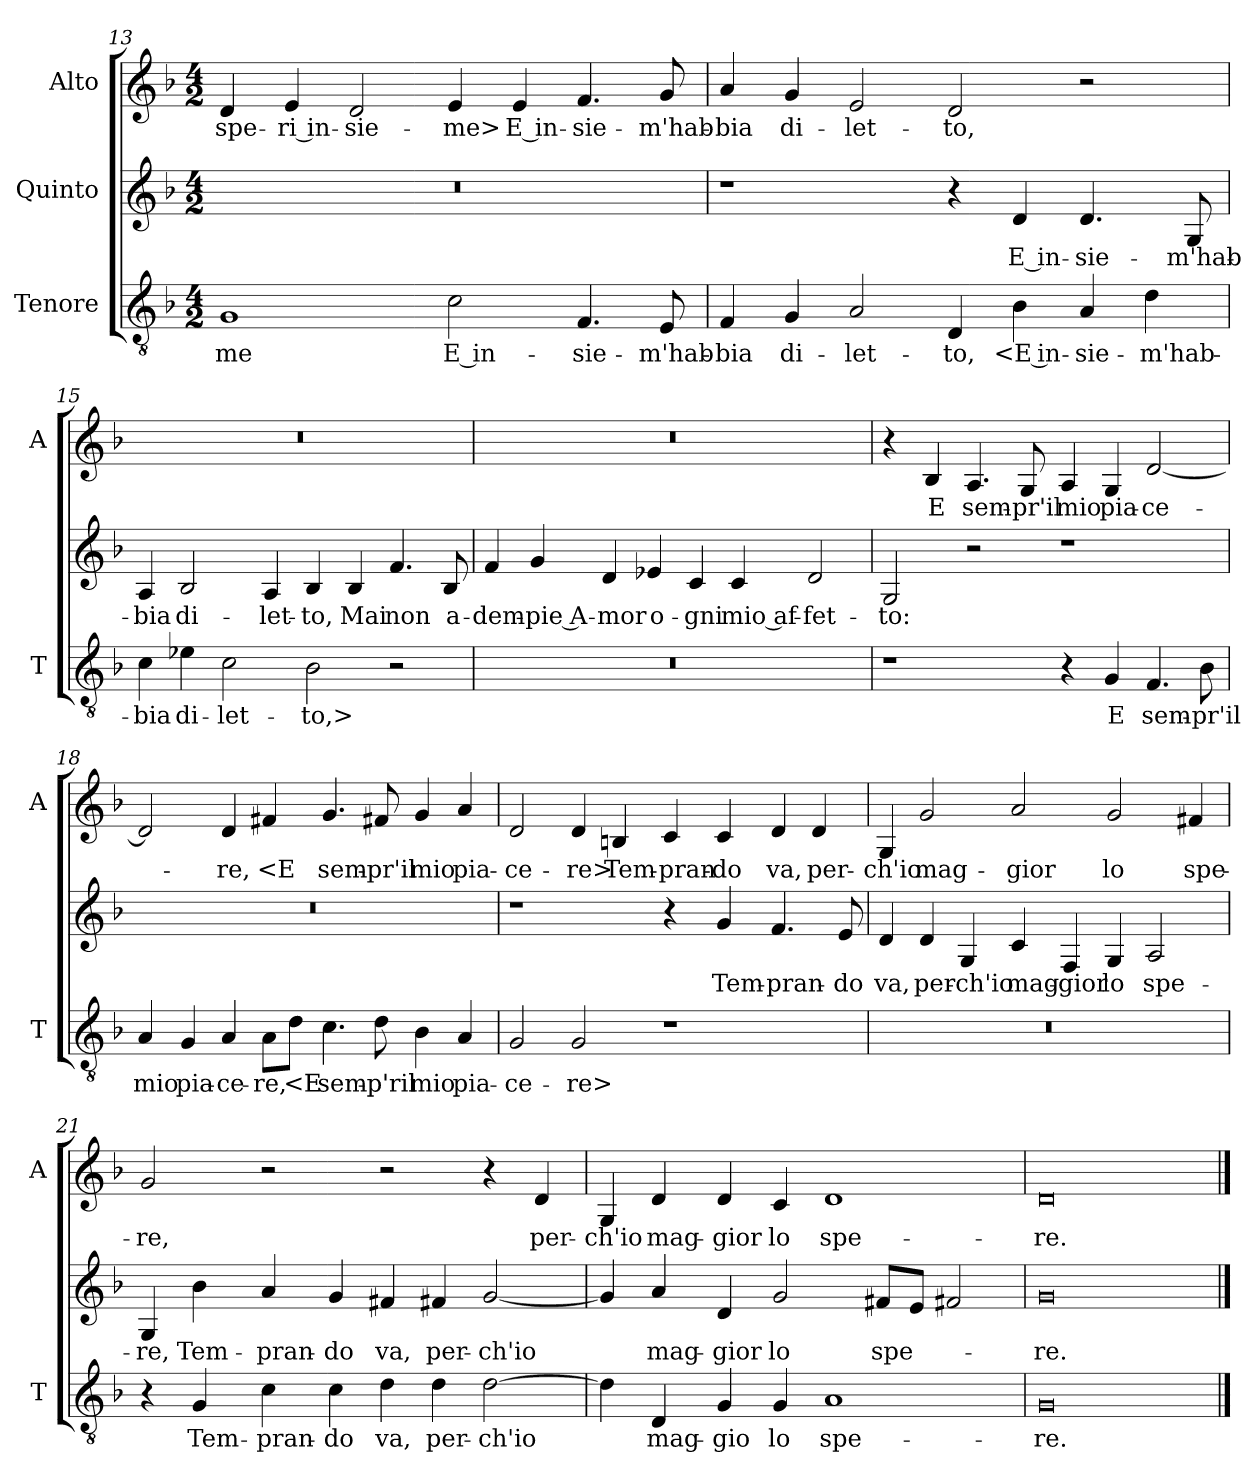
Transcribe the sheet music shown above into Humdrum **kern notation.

**kern	**text	**kern	**text	**kern	**text
*part3	*part3	*part2	*part2	*part1	*part1
*staff3	*staff3	*staff2	*staff2	*staff1	*staff1
*I"Tenore	*	*I"Quinto	*	*I"Alto	*
*I'T	*	*	*	*I'A	*
*clefGv2	*	*clefG2	*	*clefG2	*
*k[b-]	*	*k[b-]	*	*k[b-]	*
*F:	*	*F:	*	*F:	*
*M4/2	*	*M4/2	*	*M4/2	*
=13	=13	=13	=13	=13	=13
1G	-me	0r	.	4d	spe-
.	.	.	.	4e	-ri in-
.	.	.	.	2d	-sie-
2c	E in-	.	.	4e	-me>
.	.	.	.	4e	E in-
4.F	-sie-	.	.	4.f	-sie-
8E	-m'hab-	.	.	8g	-m'hab-
=14	=14	=14	=14	=14	=14
4F	-bia	1r	.	4a	-bia
4G	di-	.	.	4g	di-
2A	-let-	.	.	2e	-let-
4D	-to,	4r	.	2d	-to,
4B-	<E in-	4d	E in-	.	.
4A	-sie-	4.d	-sie-	2r	.
4d	-m'hab-	.	.	.	.
.	.	8G	-m'hab-	.	.
=15	=15	=15	=15	=15	=15
4c	-bia	4A	-bia	0r	.
4e-X	di-	2B-	di-	.	.
2c	-let-	.	.	.	.
.	.	4A	-let-	.	.
2B-	-to,>	4B-	-to,	.	.
.	.	4B-	Mai	.	.
2r	.	4.f	non	.	.
.	.	8B-	a-	.	.
=16	=16	=16	=16	=16	=16
0r	.	4f	-dem-	0r	.
.	.	4g	-pie A-	.	.
.	.	4d	-mor	.	.
.	.	4e-X	o-	.	.
.	.	4c	-gni	.	.
.	.	4c	mio af-	.	.
.	.	2d	-fet-	.	.
=17	=17	=17	=17	=17	=17
1r	.	2G	-to:	4r	.
.	.	.	.	4B-	E
.	.	2r	.	4.A	sem-
.	.	.	.	8G	-pr'il
4r	.	1r	.	4A	mio
4G	E	.	.	4G	pia-
4.F	sem-	.	.	[2d	-ce-
8B-	-pr'il	.	.	.	.
=18	=18	=18	=18	=18	=18
4A	mio	0r	.	2d]	.
4G	pia-	.	.	.	.
4A	-ce-	.	.	4d	-re,
8A\L	-re,	.	.	4f#X	<E
8d\J	<E	.	.	.	.
4.c	sem-	.	.	4.g	sem-
8d	-p'ril	.	.	8f#X	-pr'il
4B-	mio	.	.	4g	mio
4A	pia-	.	.	4a	pia-
=19	=19	=19	=19	=19	=19
2G	-ce-	1r	.	2d	-ce-
2G	-re>	.	.	4d	-re>
.	.	.	.	4Bn	Tem-
1r	.	4r	.	4c	-pran-
.	.	4g	Tem-	4c	-do
.	.	4.f	-pran-	4d	va,
.	.	.	.	4d	per-
.	.	8e	-do	.	.
=20	=20	=20	=20	=20	=20
0r	.	4d	va,	4G	-ch'io
.	.	4d	per-	2g	mag-
.	.	4G	-ch'io	.	.
.	.	4c	mag-	2a	-gior
.	.	4F	-gior	.	.
.	.	4G	lo	2g	lo
.	.	2A	spe-	.	.
.	.	.	.	4f#X	spe-
=21	=21	=21	=21	=21	=21
4r	.	4G	-re,	2g	-re,
4G	Tem-	4b-	Tem-	.	.
4c	-pran-	4a	-pran-	2r	.
4c	-do	4g	-do	.	.
4d	va,	4f#X	va,	2r	.
4d	per-	4f#X	per-	.	.
[2d	-ch'io	[2g	-ch'io	4r	.
.	.	.	.	4d	per-
=22	=22	=22	=22	=22	=22
4d]	.	4g]	.	4G	-ch'io
4D	mag-	4a	mag-	4d	mag-
4G	-gio	4d	-gior	4d	-gior
4G	lo	2g	lo	4c	lo
1A	spe-	.	.	1d	spe-
.	.	8f#XL	spe-	.	.
.	.	8eJ	.	.	.
.	.	2f#X	.	.	.
=23	=23	=23	=23	=23	=23
0G	-re.	0g	-re.	0d	-re.
==	==	==	==	==	==
*-	*-	*-	*-	*-	*-
